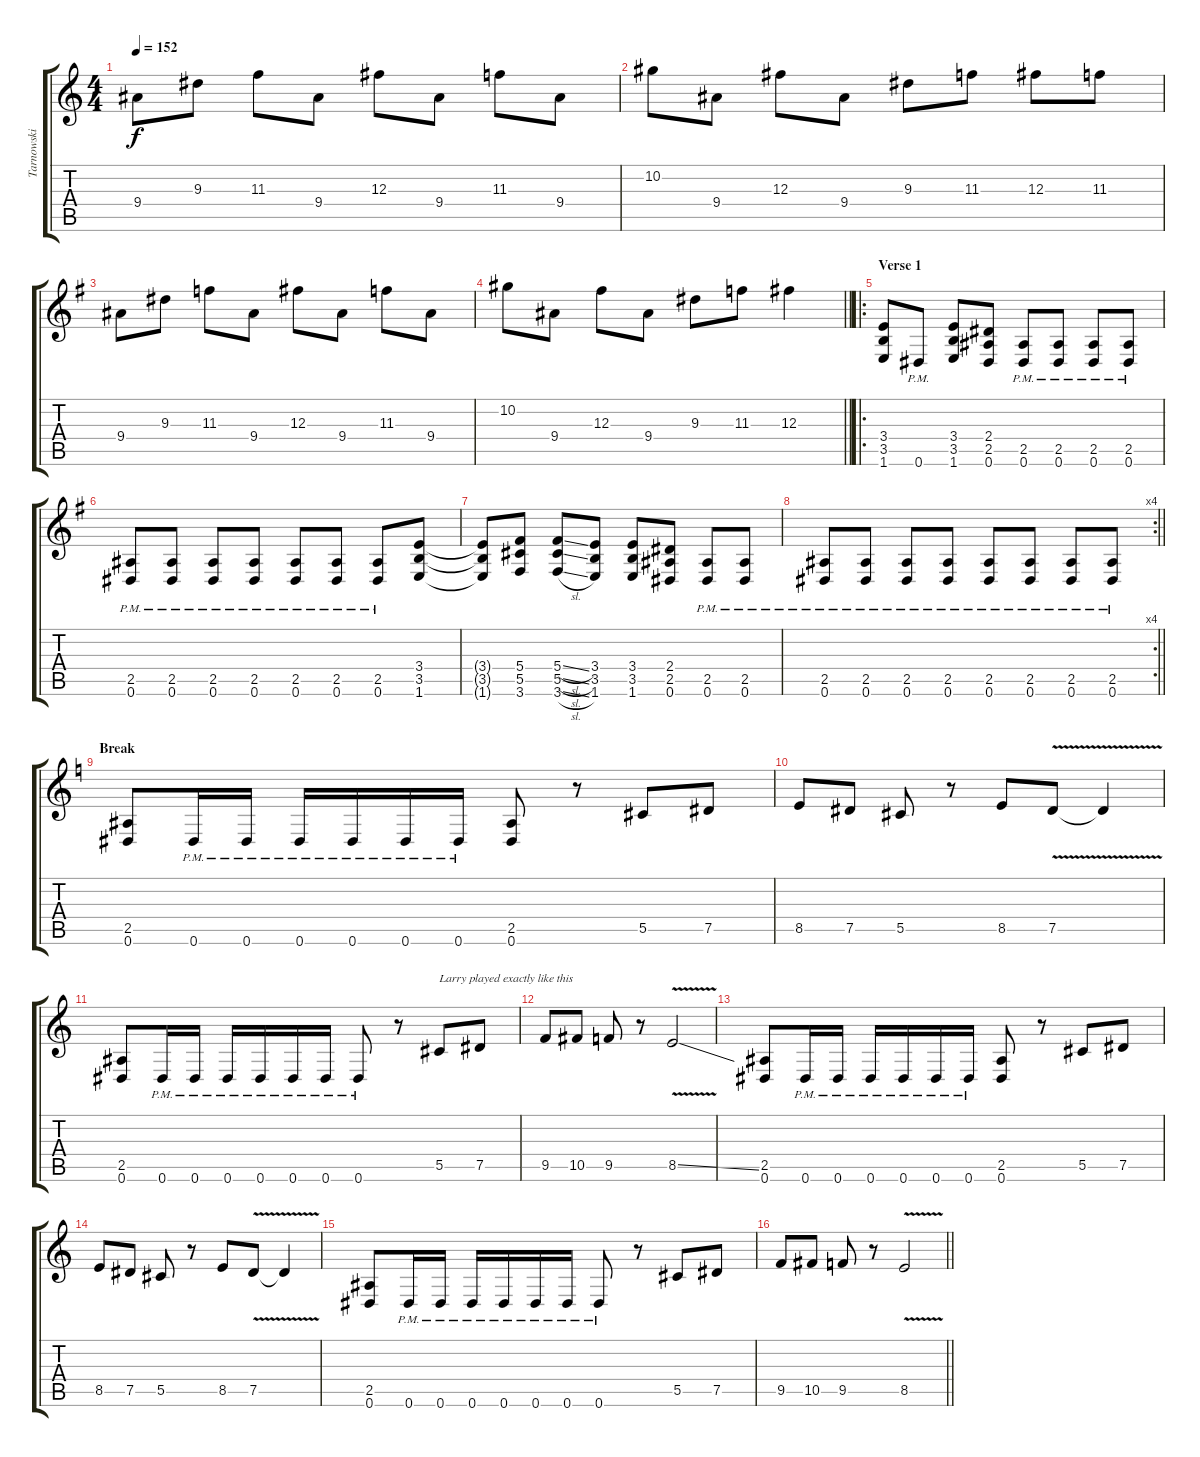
\track ("Tarnowski" "Tarnowski") {instrument distortionguitar}
\staff {score tabs}
\tuning (Eb4 Bb3 Gb3 Db3 Ab2 Eb2) {hide}
\ts (4 4)
\tempo 152
\clef g2
\ks c
9.4.8{dy f} 9.3.8 11.3.8 9.4.8 12.3.8 9.4.8 11.3.8 9.4.8 |
10.2.8 9.4.8 12.3.8 9.4.8 9.3.8 11.3.8 12.3.8 11.3.8 |
\ks g
9.4.8 9.3.8 11.3.8 9.4.8 12.3.8 9.4.8 11.3.8 9.4.8 |
\barLineRight lightlight
10.2.8 9.4.8 12.3.8 9.4.8 9.3.8 11.3.8 12.3.4 |
\ro
\section ("" "Verse 1")
(3.4 3.5 1.6).8{instrument distortionguitar} 0.6{pm}.8 (3.4 3.5 1.6).8 (2.4 2.5 0.6).8 (2.5{pm} 0.6{pm}).8 (2.5{pm} 0.6{pm}).8 (2.5{pm} 0.6{pm}).8 (2.5{pm} 0.6{pm}).8 |
(2.5{pm} 0.6{pm}).8 (2.5{pm} 0.6{pm}).8 (2.5{pm} 0.6{pm}).8 (2.5{pm} 0.6{pm}).8 (2.5{pm} 0.6{pm}).8 (2.5{pm} 0.6{pm}).8 (2.5{pm} 0.6{pm}).8 (3.4 3.5 1.6).8 |
(3.4{t} 3.5{t} 1.6{t}).8 (5.4 5.5 3.6).8 (5.4{sl} 5.5{sl} 3.6{sl}).8 (3.4 3.5 1.6).8 (3.4 3.5 1.6).8 (2.4 2.5 0.6).8 (2.5{pm} 0.6{pm}).8 (2.5{pm} 0.6{pm}).8 |
\rc 4
\barLineRight lightlight
(2.5{pm} 0.6{pm}).8 (2.5{pm} 0.6{pm}).8 (2.5{pm} 0.6{pm}).8 (2.5{pm} 0.6{pm}).8 (2.5{pm} 0.6{pm}).8 (2.5{pm} 0.6{pm}).8 (2.5{pm} 0.6{pm}).8 (2.5{pm} 0.6{pm}).8 |
\section ("" "Break")
\ks c
(2.5 0.6).8 0.6{pm}.16 0.6{pm}.16 0.6{pm}.16 0.6{pm}.16 0.6{pm}.16 0.6{pm}.16 (2.5 0.6).8 r.8 5.5.8 7.5.8 |
8.5.8 7.5.8 5.5.8 r.8 8.5.8 7.5{v}.8 7.5{t}.4 |
(2.5 0.6).8 0.6{pm}.16 0.6{pm}.16 0.6{pm}.16 0.6{pm}.16 0.6{pm}.16 0.6{pm}.16 0.6{pm}.8 r.8 5.5.8{txt "Larry played exactly like this"} 7.5.8 |
9.5.8 10.5.8 9.5.8 r.8 8.5{v ss}.2 |
(2.5 0.6).8 0.6{pm}.16 0.6{pm}.16 0.6{pm}.16 0.6{pm}.16 0.6{pm}.16 0.6{pm}.16 (2.5 0.6).8 r.8 5.5.8 7.5.8 |
8.5.8 7.5.8 5.5.8 r.8 8.5.8 7.5{v}.8 7.5{t}.4 |
(2.5 0.6).8 0.6{pm}.16 0.6{pm}.16 0.6{pm}.16 0.6{pm}.16 0.6{pm}.16 0.6{pm}.16 0.6{pm}.8 r.8 5.5.8 7.5.8 |
\barLineRight lightlight
9.5.8 10.5.8 9.5.8 r.8 8.5{v}.2
